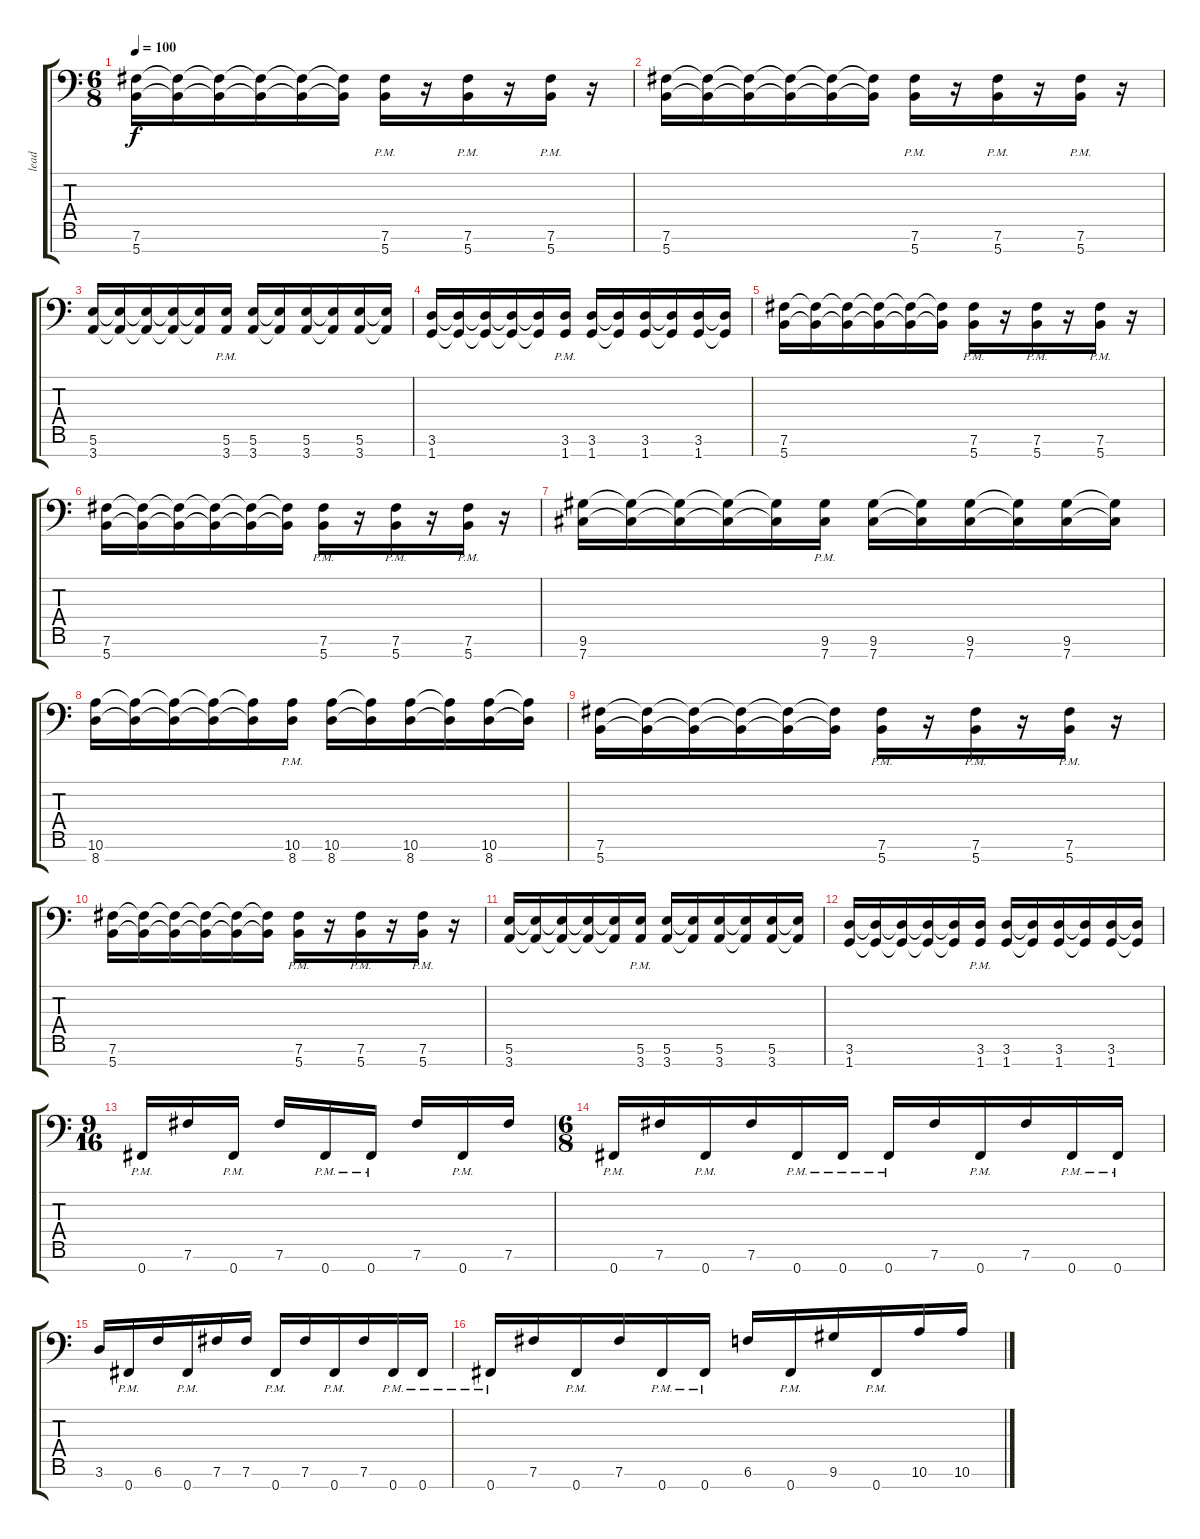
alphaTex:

\track ("lead" "lead") {instrument distortionguitar}
\staff {score tabs}
\tuning (B3 G3 D3 A2 E2 B1 Gb1) {hide}
\ts (6 8)
\tempo 100
\clef f4
\ks c
(7.6 5.7).16{dy f} (7.6{t} 5.7{t}).16 (7.6{t} 5.7{t}).16 (7.6{t} 5.7{t}).16 (7.6{t} 5.7{t}).16 (7.6{t} 5.7{t}).16 (7.6{pm} 5.7{pm}).16 r.16 (7.6{pm} 5.7{pm}).16 r.16 (7.6{pm} 5.7{pm}).16 r.16 |
(7.6 5.7).16 (7.6{t} 5.7{t}).16 (7.6{t} 5.7{t}).16 (7.6{t} 5.7{t}).16 (7.6{t} 5.7{t}).16 (7.6{t} 5.7{t}).16 (7.6{pm} 5.7{pm}).16 r.16 (7.6{pm} 5.7{pm}).16 r.16 (7.6{pm} 5.7{pm}).16 r.16 |
(5.6 3.7).16 (5.6{t} 3.7{t}).16 (5.6{t} 3.7{t}).16 (5.6{t} 3.7{t}).16 (5.6{t} 3.7{t}).16 (5.6{pm} 3.7{pm}).16 (5.6 3.7).16 (5.6{t} 3.7{t}).16 (5.6 3.7).16 (5.6{t} 3.7{t}).16 (5.6 3.7).16 (5.6{t} 3.7{t}).16 |
(3.6 1.7).16 (3.6{t} 1.7{t}).16 (3.6{t} 1.7{t}).16 (3.6{t} 1.7{t}).16 (3.6{t} 1.7{t}).16 (3.6{pm} 1.7{pm}).16 (3.6 1.7).16 (3.6{t} 1.7{t}).16 (3.6 1.7).16 (3.6{t} 1.7{t}).16 (3.6 1.7).16 (3.6{t} 1.7{t}).16 |
(7.6 5.7).16 (7.6{t} 5.7{t}).16 (7.6{t} 5.7{t}).16 (7.6{t} 5.7{t}).16 (7.6{t} 5.7{t}).16 (7.6{t} 5.7{t}).16 (7.6{pm} 5.7{pm}).16 r.16 (7.6{pm} 5.7{pm}).16 r.16 (7.6{pm} 5.7{pm}).16 r.16 |
(7.6 5.7).16 (7.6{t} 5.7{t}).16 (7.6{t} 5.7{t}).16 (7.6{t} 5.7{t}).16 (7.6{t} 5.7{t}).16 (7.6{t} 5.7{t}).16 (7.6{pm} 5.7{pm}).16 r.16 (7.6{pm} 5.7{pm}).16 r.16 (7.6{pm} 5.7{pm}).16 r.16 |
(9.6 7.7).16 (9.6{t} 7.7{t}).16 (9.6{t} 7.7{t}).16 (9.6{t} 7.7{t}).16 (9.6{t} 7.7{t}).16 (9.6{pm} 7.7{pm}).16 (9.6 7.7).16 (9.6{t} 7.7{t}).16 (9.6 7.7).16 (9.6{t} 7.7{t}).16 (9.6 7.7).16 (9.6{t} 7.7{t}).16 |
(10.6 8.7).16 (10.6{t} 8.7{t}).16 (10.6{t} 8.7{t}).16 (10.6{t} 8.7{t}).16 (10.6{t} 8.7{t}).16 (10.6{pm} 8.7{pm}).16 (10.6 8.7).16 (10.6{t} 8.7{t}).16 (10.6 8.7).16 (10.6{t} 8.7{t}).16 (10.6 8.7).16 (10.6{t} 8.7{t}).16 |
(7.6 5.7).16 (7.6{t} 5.7{t}).16 (7.6{t} 5.7{t}).16 (7.6{t} 5.7{t}).16 (7.6{t} 5.7{t}).16 (7.6{t} 5.7{t}).16 (7.6{pm} 5.7{pm}).16 r.16 (7.6{pm} 5.7{pm}).16 r.16 (7.6{pm} 5.7{pm}).16 r.16 |
(7.6 5.7).16 (7.6{t} 5.7{t}).16 (7.6{t} 5.7{t}).16 (7.6{t} 5.7{t}).16 (7.6{t} 5.7{t}).16 (7.6{t} 5.7{t}).16 (7.6{pm} 5.7{pm}).16 r.16 (7.6{pm} 5.7{pm}).16 r.16 (7.6{pm} 5.7{pm}).16 r.16 |
(5.6 3.7).16 (5.6{t} 3.7{t}).16 (5.6{t} 3.7{t}).16 (5.6{t} 3.7{t}).16 (5.6{t} 3.7{t}).16 (5.6{pm} 3.7{pm}).16 (5.6 3.7).16 (5.6{t} 3.7{t}).16 (5.6 3.7).16 (5.6{t} 3.7{t}).16 (5.6 3.7).16 (5.6{t} 3.7{t}).16 |
(3.6 1.7).16 (3.6{t} 1.7{t}).16 (3.6{t} 1.7{t}).16 (3.6{t} 1.7{t}).16 (3.6{t} 1.7{t}).16 (3.6{pm} 1.7{pm}).16 (3.6 1.7).16 (3.6{t} 1.7{t}).16 (3.6 1.7).16 (3.6{t} 1.7{t}).16 (3.6 1.7).16 (3.6{t} 1.7{t}).16 |
\ts (9 16)
0.7{pm}.16 7.6.16 0.7{pm}.16 7.6.16 0.7{pm}.16 0.7{pm}.16 7.6.16 0.7{pm}.16 7.6.16 |
\ts (6 8)
0.7{pm}.16 7.6.16 0.7{pm}.16 7.6.16 0.7{pm}.16 0.7{pm}.16 0.7{pm}.16 7.6.16 0.7{pm}.16 7.6.16 0.7{pm}.16 0.7{pm}.16 |
3.6.16 0.7{pm}.16 6.6.16 0.7{pm}.16 7.6.16 7.6.16 0.7{pm}.16 7.6.16 0.7{pm}.16 7.6.16 0.7{pm}.16 0.7{pm}.16 |
0.7{pm}.16 7.6.16 0.7{pm}.16 7.6.16 0.7{pm}.16 0.7{pm}.16 6.6.16 0.7{pm}.16 9.6.16 0.7{pm}.16 10.6.16 10.6.16
